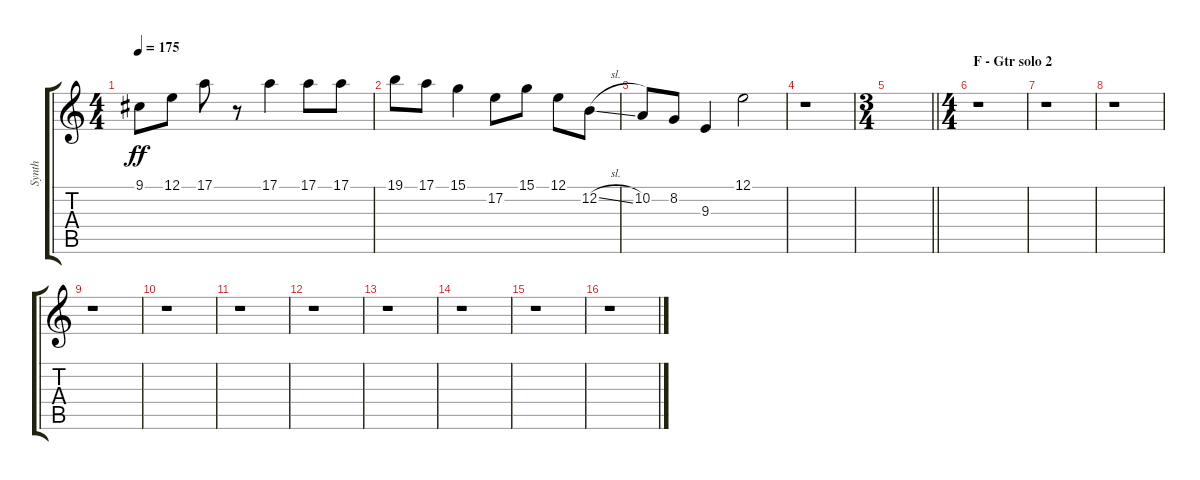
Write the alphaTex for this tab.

\track ("Synth" "Synth") {instrument lead2sawtooth}
\staff {score tabs}
\tuning (E4 B3 G3 D3 A2 E2) {hide}
\ts (4 4)
\tempo 175
\clef g2
\ks c
9.1.8{dy ff} 12.1.8 17.1.8 r.8 17.1.4 17.1.8 17.1.8 |
19.1.8 17.1.8 15.1.4 17.2.8 15.1.8 12.1.8 12.2{sl}.8 |
10.2.8 8.2.8 9.3.4 12.1.2 |
r.1 |
\ts (3 4)
\barLineRight lightlight
|
\ts (4 4)
\section ("" "F - Gtr solo 2")
r.1 |
r.1 |
r.1 |
r.1 |
r.1 |
r.1 |
r.1 |
r.1 |
r.1 |
r.1 |
r.1
